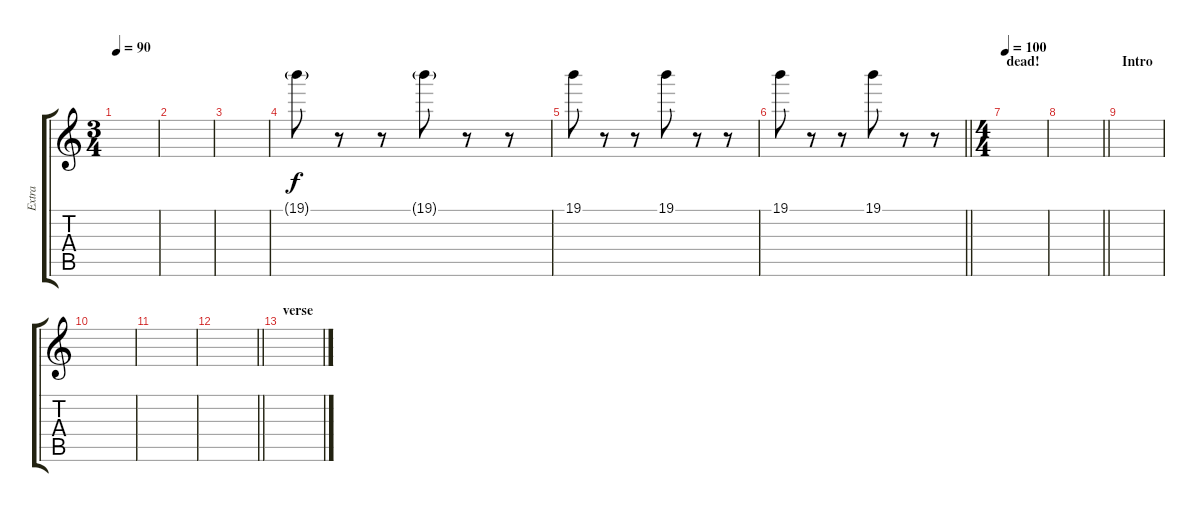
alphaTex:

\track ("Extra" "Extra") {instrument electricguitarjazz}
\staff {score tabs}
\tuning (E4 B3 G3 D3 A2 E2) {hide}
\ts (3 4)
\tempo 90
\clef g2
\ks c
|
|
|
19.1{g}.8{balance 16 instrument overdrivenguitar} r.8 r.8 19.1{g}.8 r.8 r.8 |
19.1.8{dy f} r.8 r.8 19.1.8 r.8 r.8 |
\barLineRight lightlight
19.1.8 r.8 r.8 19.1.8 r.8 r.8 |
\ts (4 4)
\section ("" "dead! ")
\tempo 100
|
\barLineRight lightlight
|
\section ("" "Intro")
|
|
|
\barLineRight lightlight
|
\section ("" "verse")
